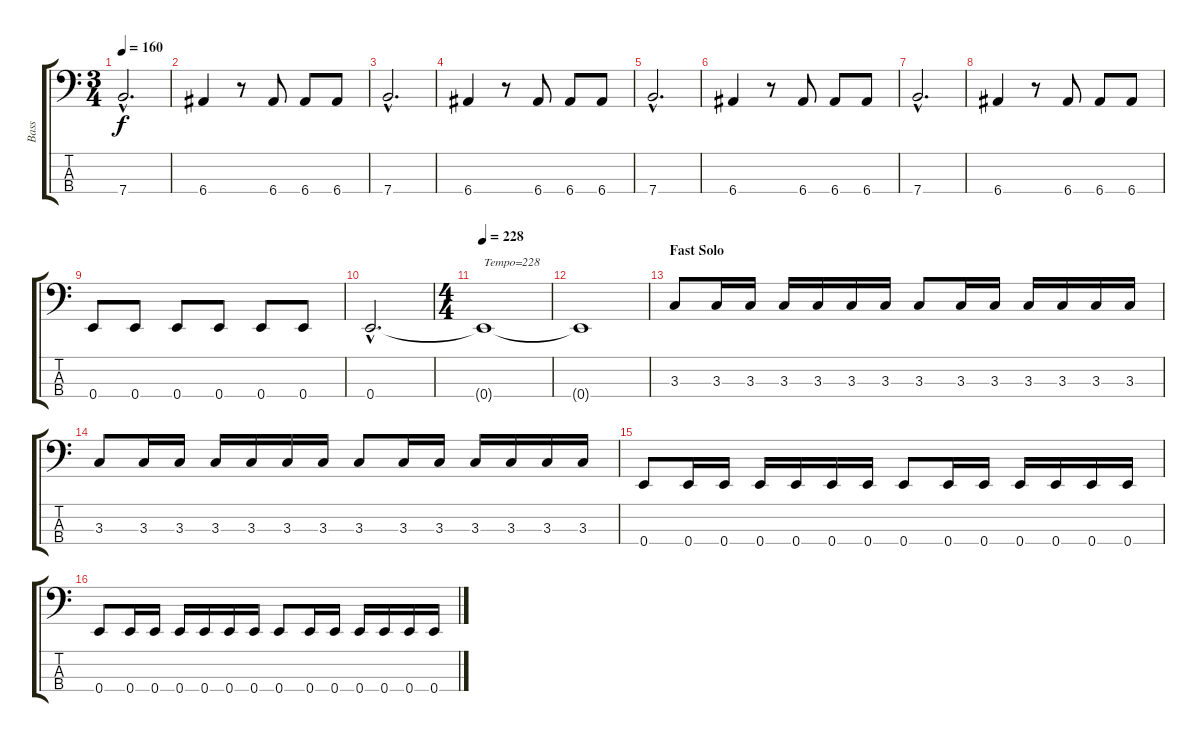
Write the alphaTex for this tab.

\track ("Bass" "Bass") {instrument electricbasspick}
\staff {score tabs}
\tuning (G2 D2 A1 E1) {hide}
\ts (3 4)
\tempo 160
\clef f4
\ks c
7.4{hac}.2{d dy f} |
6.4.4 r.8 6.4.8 6.4.8 6.4.8 |
7.4{hac}.2{d} |
6.4.4 r.8 6.4.8 6.4.8 6.4.8 |
7.4{hac}.2{d} |
6.4.4 r.8 6.4.8 6.4.8 6.4.8 |
7.4{hac}.2{d} |
6.4.4 r.8 6.4.8 6.4.8 6.4.8 |
0.4.8 0.4.8 0.4.8 0.4.8 0.4.8 0.4.8 |
0.4{hac}.2{d} |
\ts (4 4)
\tempo 228
0.4{t}.1{txt "Tempo=228"} |
0.4{t}.1 |
\section ("" "Fast Solo")
3.3.8 3.3.16 3.3.16 3.3.16 3.3.16 3.3.16 3.3.16 3.3.8 3.3.16 3.3.16 3.3.16 3.3.16 3.3.16 3.3.16 |
3.3.8 3.3.16 3.3.16 3.3.16 3.3.16 3.3.16 3.3.16 3.3.8 3.3.16 3.3.16 3.3.16 3.3.16 3.3.16 3.3.16 |
0.4.8 0.4.16 0.4.16 0.4.16 0.4.16 0.4.16 0.4.16 0.4.8 0.4.16 0.4.16 0.4.16 0.4.16 0.4.16 0.4.16 |
0.4.8 0.4.16 0.4.16 0.4.16 0.4.16 0.4.16 0.4.16 0.4.8 0.4.16 0.4.16 0.4.16 0.4.16 0.4.16 0.4.16
